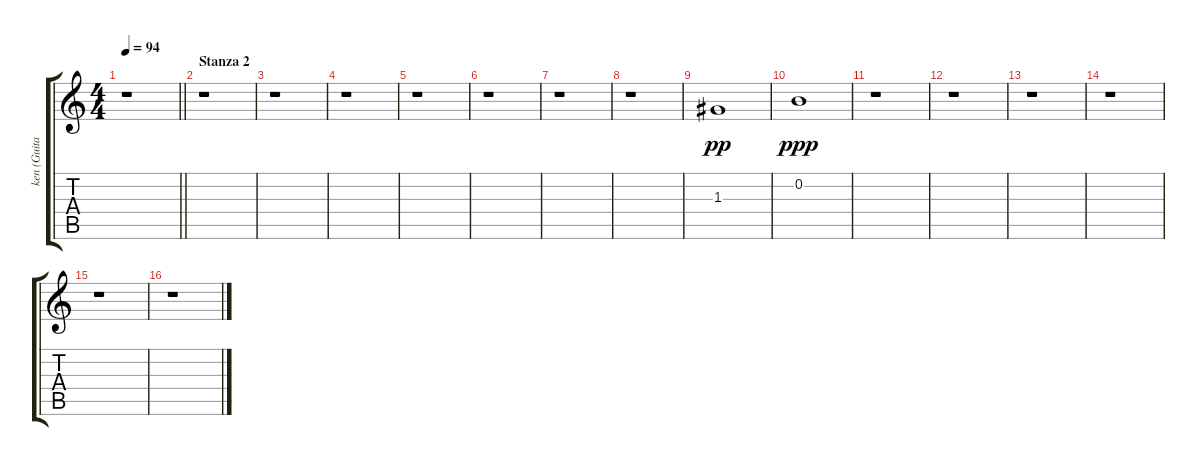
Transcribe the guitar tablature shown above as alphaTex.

\track ("ken (Guitar) II" "ken (Guita") {instrument electricguitarjazz}
\staff {score tabs}
\tuning (E4 B3 G3 D3 A2 E2) {hide}
\ts (4 4)
\tempo 94
\clef g2
\barLineRight lightlight
\ks c
r.1{dy f} |
\section ("" "Stanza 2")
r.1 |
r.1 |
r.1 |
r.1 |
r.1 |
r.1 |
r.1 |
1.3.1{dy pp} |
0.2.1{dy ppp} |
r.1 |
r.1 |
r.1 |
r.1 |
r.1 |
r.1
